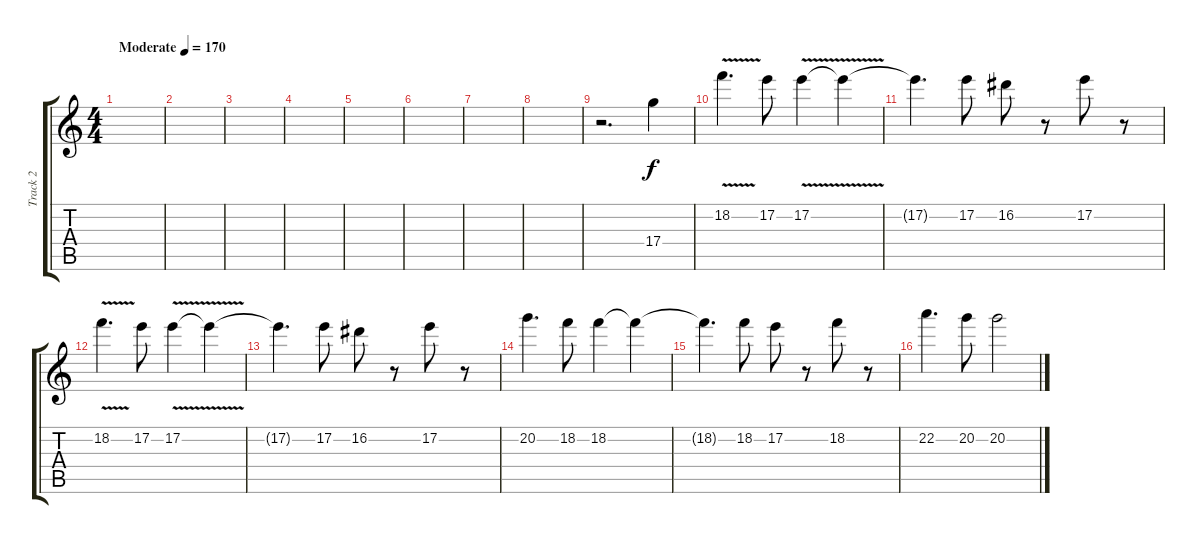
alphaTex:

\track ("Track 2" "Track 2") {instrument distortionguitar}
\staff {score tabs}
\tuning (E4 B3 G3 D3 A2 E2) {hide}
\ts (4 4)
\tempo (170 "Moderate")
\clef g2
\ks c
|
|
|
|
|
|
|
|
r.2{d} 17.4.4 |
18.2{v}.4{d} 17.2.8 17.2{v}.4 17.2{t}.4 |
17.2{t}.4{d} 17.2.8 16.2.8 r.8 17.2.8 r.8 |
18.2{v}.4{d} 17.2.8 17.2{v}.4 17.2{t}.4 |
17.2{t}.4{d} 17.2.8 16.2.8 r.8 17.2.8 r.8 |
20.2.4{d} 18.2.8 18.2.4 18.2{t}.4 |
18.2{t}.4{d} 18.2.8 17.2.8 r.8 18.2.8 r.8 |
22.2.4{d} 20.2.8 20.2.2
